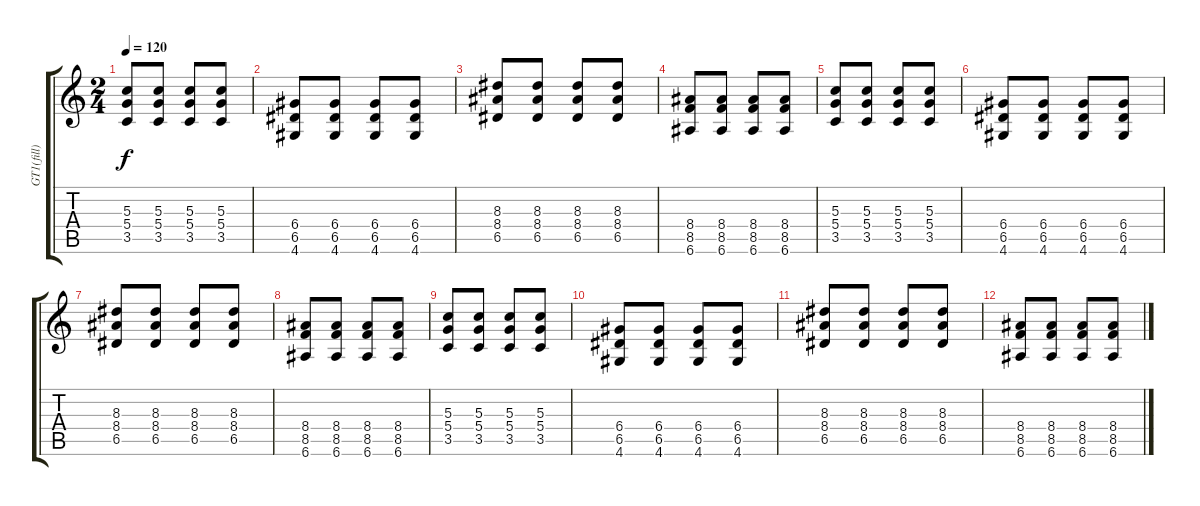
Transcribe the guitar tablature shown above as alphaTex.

\track ("GT1(fill)" "GT1(fill)") {instrument overdrivenguitar}
\staff {score tabs}
\tuning (E4 B3 G3 D3 A2 E2) {hide}
\ts (2 4)
\tempo 120
\clef g2
\ks c
(5.3 5.4 3.5).8{dy f} (5.3 5.4 3.5).8 (5.3 5.4 3.5).8 (5.3 5.4 3.5).8 |
(6.4 6.5 4.6).8 (6.4 6.5 4.6).8 (6.4 6.5 4.6).8 (6.4 6.5 4.6).8 |
(8.3 8.4 6.5).8 (8.3 8.4 6.5).8 (8.3 8.4 6.5).8 (8.3 8.4 6.5).8 |
(8.4 8.5 6.6).8 (8.4 8.5 6.6).8 (8.4 8.5 6.6).8 (8.4 8.5 6.6).8 |
(5.3 5.4 3.5).8{instrument overdrivenguitar} (5.3 5.4 3.5).8 (5.3 5.4 3.5).8 (5.3 5.4 3.5).8 |
(6.4 6.5 4.6).8 (6.4 6.5 4.6).8 (6.4 6.5 4.6).8 (6.4 6.5 4.6).8 |
(8.3 8.4 6.5).8 (8.3 8.4 6.5).8 (8.3 8.4 6.5).8 (8.3 8.4 6.5).8 |
(8.4 8.5 6.6).8 (8.4 8.5 6.6).8 (8.4 8.5 6.6).8 (8.4 8.5 6.6).8 |
(5.3 5.4 3.5).8 (5.3 5.4 3.5).8 (5.3 5.4 3.5).8 (5.3 5.4 3.5).8 |
(6.4 6.5 4.6).8 (6.4 6.5 4.6).8 (6.4 6.5 4.6).8 (6.4 6.5 4.6).8 |
(8.3 8.4 6.5).8 (8.3 8.4 6.5).8 (8.3 8.4 6.5).8 (8.3 8.4 6.5).8 |
(8.4 8.5 6.6).8 (8.4 8.5 6.6).8 (8.4 8.5 6.6).8 (8.4 8.5 6.6).8
